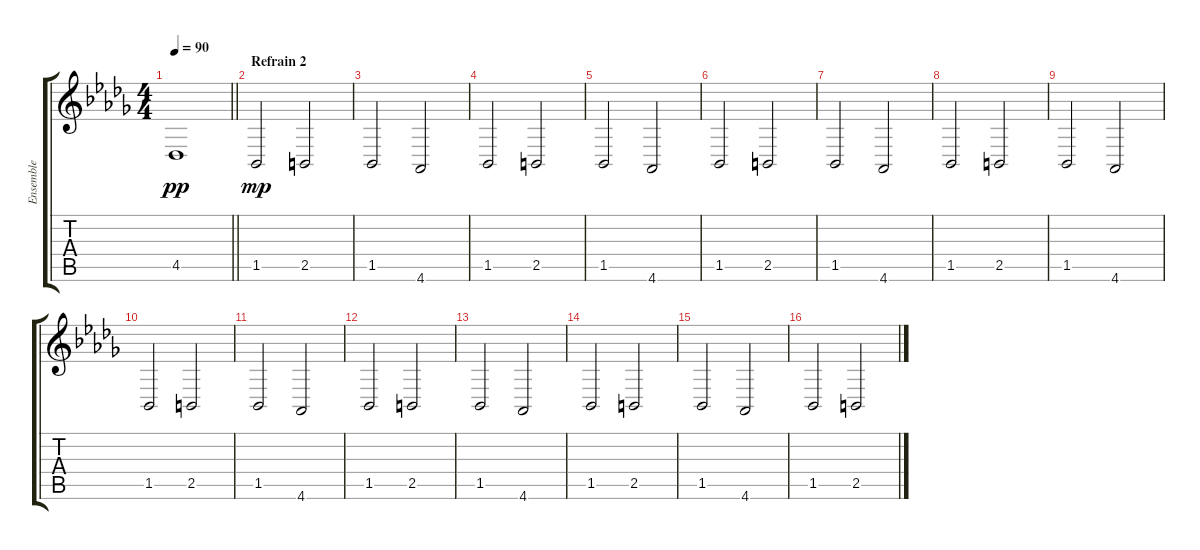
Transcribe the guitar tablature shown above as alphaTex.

\track ("Ensemble" "Ensemble") {instrument stringensemble1}
\staff {score tabs}
\tuning (E4 B3 G3 D3 A2 E2) {hide}
\ts (4 4)
\tempo 90
\clef g2
\barLineRight lightlight
\ks db
4.5.1{dy pp} |
\section ("" "Refrain 2")
1.5.2{dy mp} 2.5.2 |
1.5.2 4.6.2 |
1.5.2 2.5.2 |
1.5.2 4.6.2 |
1.5.2 2.5.2 |
1.5.2 4.6.2 |
1.5.2 2.5.2 |
1.5.2 4.6.2 |
1.5.2 2.5.2 |
1.5.2 4.6.2 |
1.5.2 2.5.2 |
1.5.2 4.6.2 |
1.5.2 2.5.2 |
1.5.2 4.6.2 |
1.5.2 2.5.2
